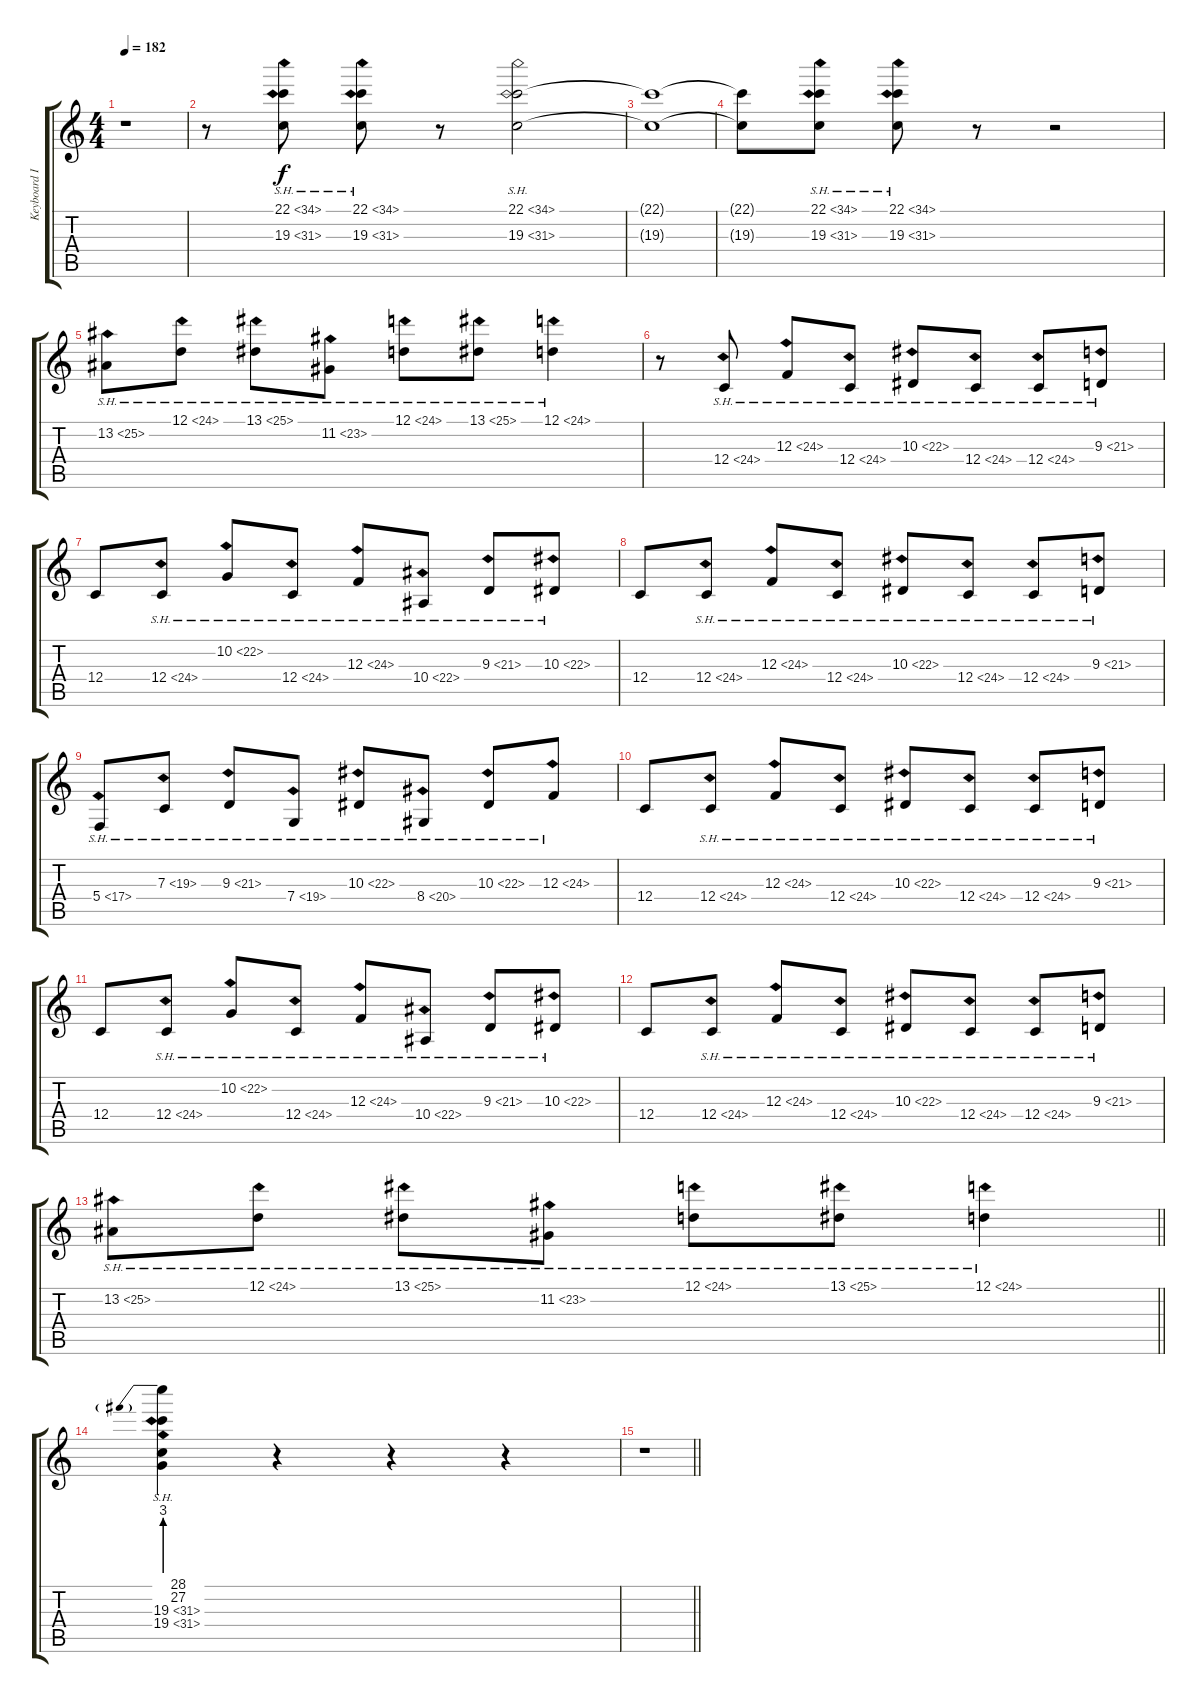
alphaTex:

\track ("Keyboard I" "Keyboard I") {instrument tremolostrings}
\staff {score tabs}
\tuning (D4 A3 F3 C3 G2 C2) {hide}
\ts (4 4)
\tempo 182
\clef g2
\ks c
r.1{dy f} |
r.8 (22.1{sh 12} 19.3{sh 12}).8 (22.1{sh 12} 19.3{sh 12}).8 r.8 (22.1{sh 12} 19.3{sh 12}).2 |
(22.1{t} 19.3{t}).1 |
(22.1{t} 19.3{t}).8 (22.1{sh 12} 19.3{sh 12}).8 (22.1{sh 12} 19.3{sh 12}).8 r.8 r.2 |
13.2{sh 12}.8{volume 15} 12.1{sh 12}.8 13.1{sh 12}.8 11.2{sh 12}.8 12.1{sh 12}.8 13.1{sh 12}.8 12.1{sh 12}.4 |
r.8{volume 16} 12.4{sh 12}.8 12.3{sh 12}.8 12.4{sh 12}.8 10.3{sh 12}.8 12.4{sh 12}.8 12.4{sh 12}.8 9.3{sh 12}.8 |
12.4.8 12.4{sh 12}.8 10.2{sh 12}.8 12.4{sh 12}.8 12.3{sh 12}.8 10.4{sh 12}.8 9.3{sh 12}.8 10.3{sh 12}.8 |
12.4.8{volume 16} 12.4{sh 12}.8 12.3{sh 12}.8 12.4{sh 12}.8 10.3{sh 12}.8 12.4{sh 12}.8 12.4{sh 12}.8 9.3{sh 12}.8 |
5.4{sh 12}.8 7.3{sh 12}.8 9.3{sh 12}.8 7.4{sh 12}.8 10.3{sh 12}.8 8.4{sh 12}.8 10.3{sh 12}.8 12.3{sh 12}.8 |
12.4.8{volume 16} 12.4{sh 12}.8 12.3{sh 12}.8 12.4{sh 12}.8 10.3{sh 12}.8 12.4{sh 12}.8 12.4{sh 12}.8 9.3{sh 12}.8 |
12.4.8 12.4{sh 12}.8 10.2{sh 12}.8 12.4{sh 12}.8 12.3{sh 12}.8 10.4{sh 12}.8 9.3{sh 12}.8 10.3{sh 12}.8 |
12.4.8{volume 16} 12.4{sh 12}.8 12.3{sh 12}.8 12.4{sh 12}.8 10.3{sh 12}.8 12.4{sh 12}.8 12.4{sh 12}.8 9.3{sh 12}.8 |
\barLineRight lightlight
13.2{sh 12}.8{volume 15} 12.1{sh 12}.8 13.1{sh 12}.8 11.2{sh 12}.8 12.1{sh 12}.8 13.1{sh 12}.8 12.1{sh 12}.4 |
(28.1{be (prebend 0 12 60 12)} 27.2 19.3{sh 12} 19.4{sh 12}).4{instrument orchestrahit} r.4 r.4 r.4 |
\barLineRight lightlight
r.1
